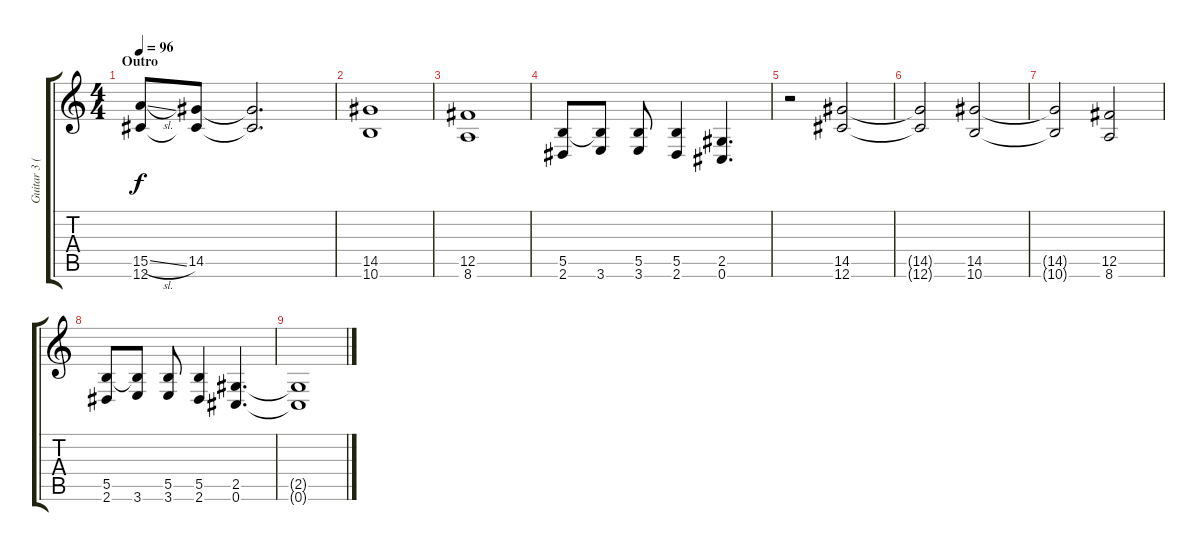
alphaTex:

\track ("Guitar 3 (Clean)" "Guitar 3 (") {instrument electricguitarjazz}
\staff {score tabs}
\tuning (Db4 Ab3 E3 B2 Gb2 Db2) {hide}
\ts (4 4)
\section ("" "Outro")
\tempo 96
\clef g2
\ks c
(15.5{sl} 12.6).8{dy f balance 3} (14.5 12.6{t}).8 (14.5{t} 12.6{t}).2{d} |
(14.5 10.6).1 |
(12.5 8.6).1 |
(5.5 2.6).8 (5.5{t} 3.6).8 (5.5 3.6).8 (5.5 2.6).4 (2.5 0.6).4{d} |
r.2 (14.5 12.6).2 |
(14.5{t} 12.6{t}).2 (14.5 10.6).2 |
(14.5{t} 10.6{t}).2 (12.5 8.6).2 |
(5.5 2.6).8 (5.5{t} 3.6).8 (5.5 3.6).8 (5.5 2.6).4 (2.5 0.6).4{d} |
(2.5{t} 0.6{t}).1
